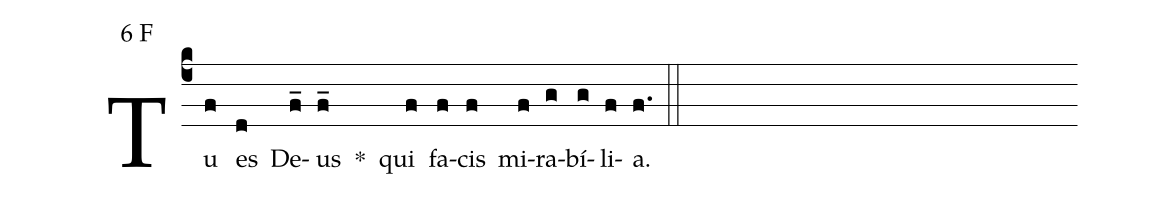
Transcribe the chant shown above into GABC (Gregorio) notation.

mode:6 F;
%%
(c4) Tu(f) es(d) De(f_)us(f_) *() qui(f) fa(f)cis(f) mi(f)ra(g)bí(g)li(f)a.(f.) (::)
